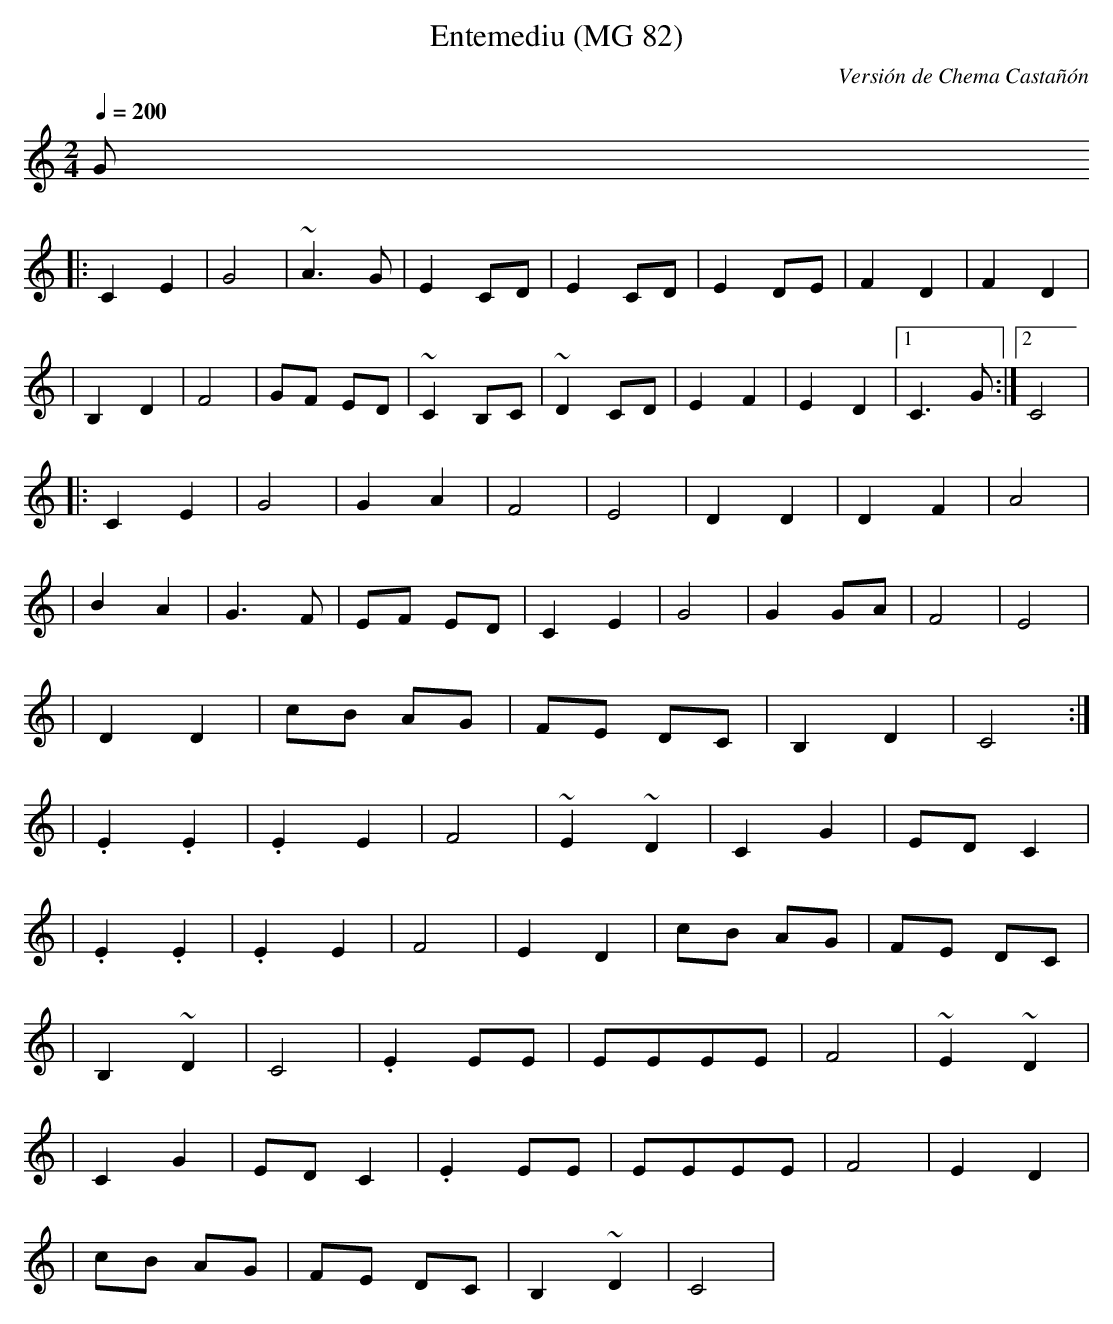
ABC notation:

X:1
T:Entemediu (MG 82)
C:Versión de Chema Castañón
E:Comp.
M:2/4
L:1/8
Q:1/4=200
K:C
G
|: C2 E2|G4|~A3 G|E2 CD|E2 CD|E2 DE|F2 D2|F2 D2|
|B,2 D2|F4|GF ED|~C2 B,C|~D2 CD|E2 F2|E2 D2|[1 C3 G :|[2 C4|
|: C2 E2|G4|G2 A2|F4|E4|D2 D2|D2 F2|A4|
|B2 A2|G3 F|EF ED|C2 E2|G4|G2 GA|F4|E4|
|D2 D2|cB AG|FE DC|B,2 D2|C4 :|
|.E2 .E2|.E2 E2|F4|~E2 ~D2|C2 G2|ED C2|
|.E2 .E2|.E2 E2|F4|E2 D2|cB AG|FE DC|
|B,2 ~D2|C4|.E2 EE|EEEE|F4|~E2 ~D2|
|C2 G2|ED C2|.E2 EE|EEEE|F4|E2 D2|
|cB AG|FE DC|B,2 ~D2|C4|
